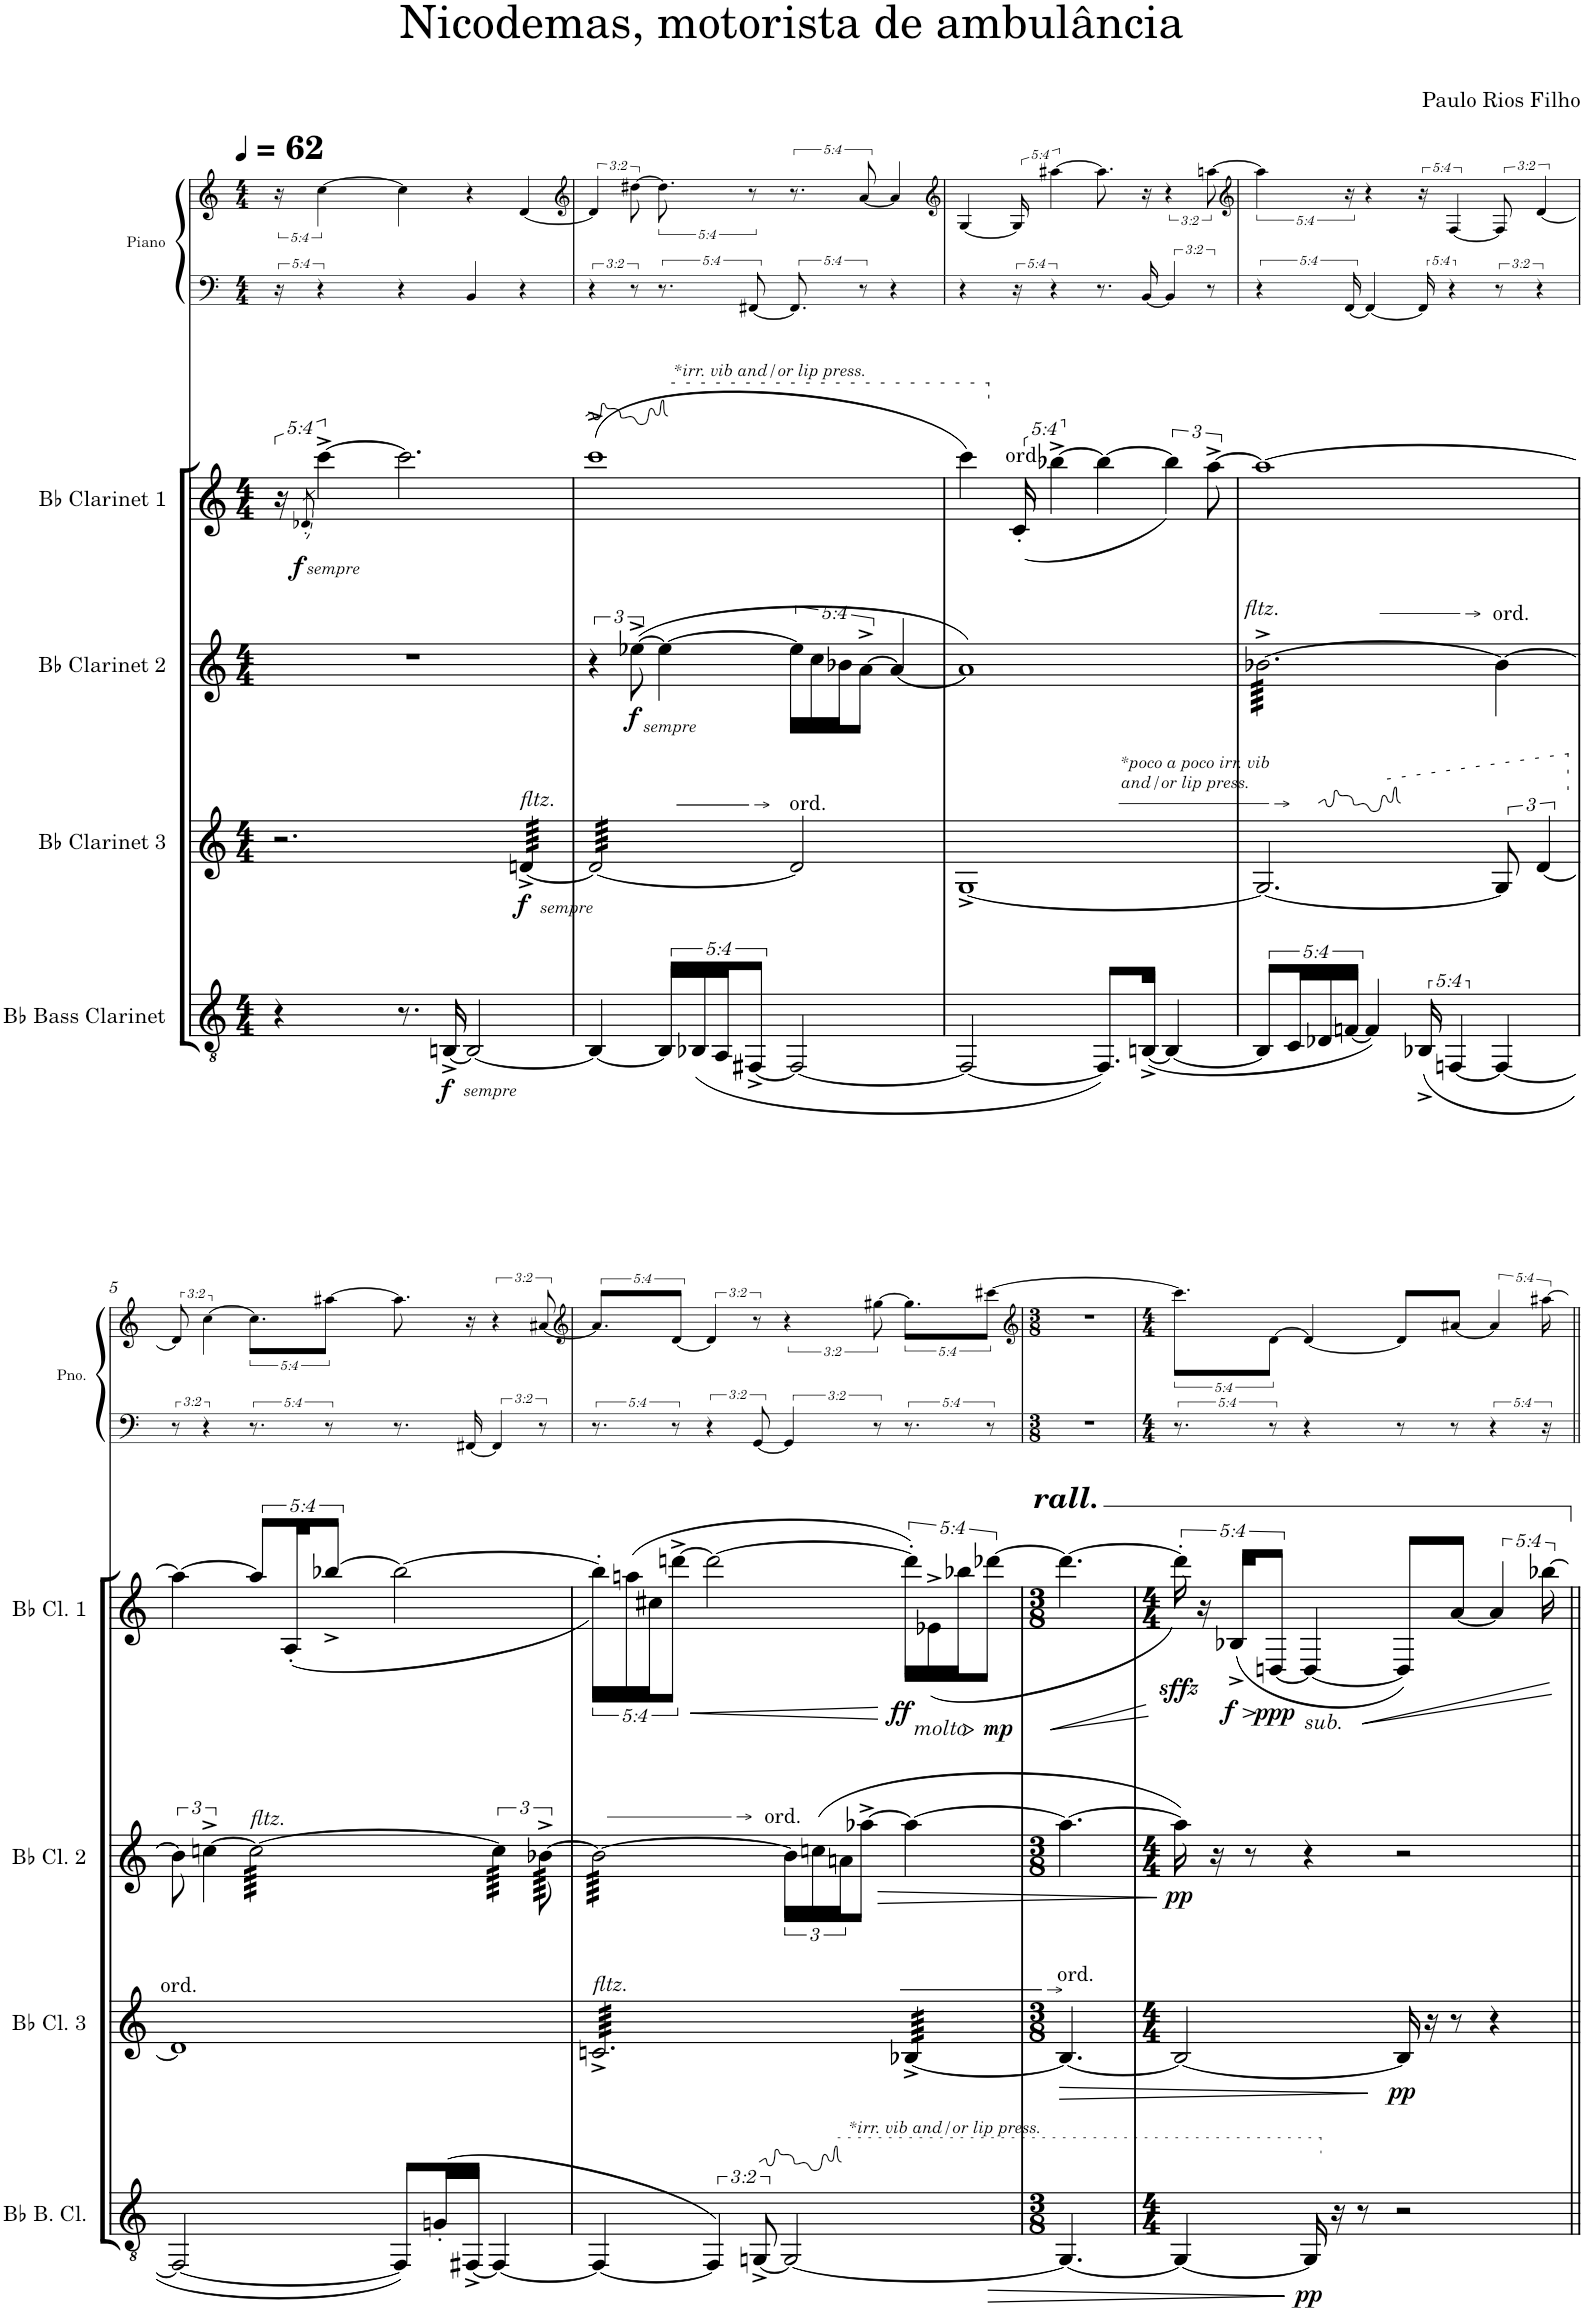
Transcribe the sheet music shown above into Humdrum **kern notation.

**kern	**dynam	**kern	**dynam	**kern	**dynam	**kern	**dynam	**kern	**kern
*part5	*part5	*part4	*part4	*part3	*part3	*part2	*part2	*part1	*part1
*staff6	*staff6	*staff5	*staff5	*staff4	*staff4	*staff3	*staff3	*staff2	*staff1
*I"Bb Bass Clarinet	*	*I"Bb Clarinet 3	*	*I"Bb Clarinet 2	*	*I"Bb Clarinet 1	*	*I"Piano	*
*I'Bb B. Cl.	*	*I'Bb Cl. 3	*	*I'Bb Cl. 2	*	*I'Bb Cl. 1	*	*I'Pno.	*
*	*	*	*	*	*	*	*	*stria5	*stria5
*clefGv2	*	*clefG2	*	*clefG2	*	*clefG2	*	*clefF4	*clefG2
*ITrd8c14	*	*ITrd1c2	*	*ITrd1c2	*	*ITrd1c2	*	*	*
*k[]	*	*k[]	*	*k[]	*	*k[]	*	*k[]	*k[]
*M4/4	*	*M4/4	*	*M4/4	*	*M4/4	*	*M4/4	*M4/4
*MM62	*	*MM62	*	*MM62	*	*MM62	*	*MM62	*MM62
=1	=1	=1	=1	=1	=1	=1	=1	=1	=1
4r	.	2.r	.	1r	.	20r	.	4r	20r
.	.	.	.	.	.	(8qd-X'/	.	.	.
!	!	!	!	!	!	!LO:TX:b:i:t=sempre	!	!	!
!	!	!	!	!	!	!	!LO:DY:b	!	!
.	.	.	.	.	.	[5ccc^\)	f	.	[5cc\
8.r	.	.	.	.	.	2.ccc\]	.	4r	4cc\]
!LO:TX:b:i:t=sempre	!	!	!	!	!	!	!	!	!
!	!LO:DY:b	!	!	!	!	!	!	!	!
[16BBn^/	f	.	.	.	.	.	.	.	.
2BB/_	.	.	.	.	.	.	.	4BB/	4r
!	!	!LO:TX:a:i:t=fltz.	!	!	!	!	!	!	!
!	!	!LO:TX:b:i:t=sempre	!	!	!	!	!	!	!
!	!	!	!LO:DY:b	!	!	!	!	!	!
*	*	*tremolo	*	*	*	*	*	*	*
.	.	[64dn^/LLLL	f	.	.	.	.	4r	[4d/
.	.	64dn^/	.	.	.	.	.	.	.
.	.	64dn^/	.	.	.	.	.	.	.
.	.	64dn^/	.	.	.	.	.	.	.
.	.	64dn^/	.	.	.	.	.	.	.
.	.	64dn^/	.	.	.	.	.	.	.
.	.	64dn^/	.	.	.	.	.	.	.
.	.	64dn^/	.	.	.	.	.	.	.
.	.	64dn^/	.	.	.	.	.	.	.
.	.	64dn^/	.	.	.	.	.	.	.
.	.	64dn^/	.	.	.	.	.	.	.
.	.	64dn^/	.	.	.	.	.	.	.
.	.	64dn^/	.	.	.	.	.	.	.
.	.	64dn^/	.	.	.	.	.	.	.
.	.	64dn^/	.	.	.	.	.	.	.
.	.	64dn^/JJJJ	.	.	.	.	.	.	.
=2	=2	=2	=2	=2	=2	=2	=2	=2	=2
*	*	*	*	*	*	*	*	*	*clefG2
!	!	!	!	!	!	!LO:TX:a:i:t=*irr. vib and/or lip press.	!	!	!
4BB/_	.	64d/LLLL	.	6r	.	(1ccc^	.	4r	6d/]
.	.	64d/	.	.	.	.	.	.	.
.	.	64d/	.	.	.	.	.	.	.
.	.	64d/	.	.	.	.	.	.	.
.	.	64d/	.	.	.	.	.	.	.
.	.	64d/	.	.	.	.	.	.	.
.	.	64d/	.	.	.	.	.	.	.
.	.	64d/	.	.	.	.	.	.	.
.	.	64d/	.	.	.	.	.	.	.
.	.	64d/	.	.	.	.	.	.	.
.	.	64d/	.	.	.	.	.	.	.
!	!	!	!	!	!LO:DY:b	!	!	!	!
.	.	.	.	([12ee-X^\	f	.	.	.	[12dd#X\
.	.	64d/	.	.	.	.	.	.	.
.	.	64d/	.	.	.	.	.	.	.
.	.	64d/	.	.	.	.	.	.	.
.	.	64d/	.	.	.	.	.	.	.
.	.	64d/	.	.	.	.	.	.	.
!	!	!	!	!LO:TX:b:i:t=sempre	!	!	!	!	!
20BB/LL]	.	64d/	.	4ee-\_	.	.	.	10.r	10.dd#\]
.	.	64d/	.	.	.	.	.	.	.
.	.	64d/	.	.	.	.	.	.	.
.	.	64d/	.	.	.	.	.	.	.
(<20BB-X/	.	.	.	.	.	.	.	.	.
.	.	64d/	.	.	.	.	.	.	.
.	.	64d/	.	.	.	.	.	.	.
.	.	64d/	.	.	.	.	.	.	.
20AA/J	.	.	.	.	.	.	.	.	.
.	.	64d/	.	.	.	.	.	.	.
.	.	64d/	.	.	.	.	.	.	.
.	.	64d/	.	.	.	.	.	.	.
[10FF#X^/J	.	.	.	.	.	.	.	[4FF#X/	4r
.	.	64d/	.	.	.	.	.	.	.
.	.	64d/	.	.	.	.	.	.	.
.	.	64d/	.	.	.	.	.	.	.
.	.	64d/	.	.	.	.	.	.	.
.	.	64d/	.	.	.	.	.	.	.
.	.	64d/JJJJ	.	.	.	.	.	.	.
*	*	*Xtremolo	*	*	*	*	*	*	*
!	!	!LO:TX:a:t=→	!	!	!	!	!	!	!
!	!	!LO:TX:a:t=ord.	!	!	!	!	!	!	!
2FF#/_	.	2d/]	.	20ee-\LL]	.	.	.	.	.
.	.	.	.	20cc\	.	.	.	.	.
.	.	.	.	20b-X\J	.	.	.	.	.
.	.	.	.	[10a^\J	.	.	.	10r	[10a/
.	.	.	.	4a/_	.	.	.	4r	4a/]
=3	=3	=3	=3	=3	=3	=3	=3	=3	=3
*	*	*	*	*	*	*	*	*	*clefG2
!	!	!LO:TX:a:i:t=*poco a poco irr. vib	!	!	!	!	!	!	!
!	!	!LO:TX:a:t=and/or lip press.	!	!	!	!	!	!	!
2FF#/_	.	[1G^	.	1a])	.	4ccc\)	.	4r	[4G/
!	!	!	!	!	!	!LO:TX:a:t=ord.	!	!	!
.	.	.	.	.	.	(<20c'/	.	4r	20G/]
.	.	.	.	.	.	[5bb-X^\	.	.	[5aa#X\
8.FF#/L])	.	.	.	.	.	4bb-\_	.	8.r	8.aa#\]
([16BBn^/Jk	.	.	.	.	.	.	.	[16BB/	16r
4BB/_	.	.	.	.	.	6bb-\])	.	6BB/]	6r
.	.	.	.	.	.	[12aa^\	.	12r	[12aan\
=4	=4	=4	=4	=4	=4	=4	=4	=4	=4
*	*	*	*	*	*	*	*	*	*clefG2
!	!	!	!	!LO:TX:a:i:t=fltz.	!	!	!	!	!
*	*	*	*	*tremolo	*	*	*	*	*
10BB/L]	.	2.G/_	.	[64b-X^\LLLL	.	1aa_	.	5r	5aa\]
.	.	.	.	64b-X^\	.	.	.	.	.
.	.	.	.	64b-X^\	.	.	.	.	.
.	.	.	.	64b-X^\	.	.	.	.	.
.	.	.	.	64b-X^\	.	.	.	.	.
.	.	.	.	64b-X^\	.	.	.	.	.
.	.	.	.	64b-X^\	.	.	.	.	.
20C/L	.	.	.	.	.	.	.	.	.
.	.	.	.	64b-X^\	.	.	.	.	.
.	.	.	.	64b-X^\	.	.	.	.	.
.	.	.	.	64b-X^\	.	.	.	.	.
20D-X/	.	.	.	.	.	.	.	.	.
.	.	.	.	64b-X^\	.	.	.	.	.
.	.	.	.	64b-X^\	.	.	.	.	.
.	.	.	.	64b-X^\	.	.	.	.	.
[20Fn/JJ	.	.	.	.	.	.	.	[20FF/	20r
.	.	.	.	64b-X^\	.	.	.	.	.
.	.	.	.	64b-X^\	.	.	.	.	.
.	.	.	.	64b-X^\	.	.	.	.	.
4F/])	.	.	.	64b-X^\	.	.	.	4FF/_	4r
.	.	.	.	64b-X^\	.	.	.	.	.
.	.	.	.	64b-X^\	.	.	.	.	.
.	.	.	.	64b-X^\	.	.	.	.	.
.	.	.	.	64b-X^\	.	.	.	.	.
.	.	.	.	64b-X^\	.	.	.	.	.
.	.	.	.	64b-X^\	.	.	.	.	.
.	.	.	.	64b-X^\	.	.	.	.	.
.	.	.	.	64b-X^\	.	.	.	.	.
.	.	.	.	64b-X^\	.	.	.	.	.
.	.	.	.	64b-X^\	.	.	.	.	.
.	.	.	.	64b-X^\	.	.	.	.	.
.	.	.	.	64b-X^\	.	.	.	.	.
.	.	.	.	64b-X^\	.	.	.	.	.
.	.	.	.	64b-X^\	.	.	.	.	.
.	.	.	.	64b-X^\	.	.	.	.	.
(20BB-X^/	.	.	.	64b-X^\	.	.	.	20FF/]	20r
.	.	.	.	64b-X^\	.	.	.	.	.
.	.	.	.	64b-X^\	.	.	.	.	.
.	.	.	.	64b-X^\	.	.	.	.	.
[5FFn/	.	.	.	.	.	.	.	5r	[5F/
.	.	.	.	64b-X^\	.	.	.	.	.
.	.	.	.	64b-X^\	.	.	.	.	.
.	.	.	.	64b-X^\	.	.	.	.	.
.	.	.	.	64b-X^\	.	.	.	.	.
.	.	.	.	64b-X^\	.	.	.	.	.
.	.	.	.	64b-X^\	.	.	.	.	.
.	.	.	.	64b-X^\	.	.	.	.	.
.	.	.	.	64b-X^\	.	.	.	.	.
.	.	.	.	64b-X^\	.	.	.	.	.
.	.	.	.	64b-X^\	.	.	.	.	.
.	.	.	.	64b-X^\	.	.	.	.	.
.	.	.	.	64b-X^\JJJJ	.	.	.	.	.
*	*	*	*	*Xtremolo	*	*	*	*	*
!	!	!	!	!LO:TX:a:t=→	!	!	!	!	!
!	!	!	!	!LO:TX:a:t=ord.	!	!	!	!	!
!	!	!LO:TX:a:t=→	!	!	!	!	!	!	!
4FF/_	.	12G/]	.	4b-\_	.	.	.	4r	12F/]
.	.	[6d/	.	.	.	.	.	.	[6d/
!!LO:LB:g=z
=5	=5	=5	=5	=5	=5	=5	=5	=5	=5
*	*	*	*	*	*	*	*	*	*clefG2
!	!	!LO:TX:a:t=ord.	!	!	!	!	!	!	!
2FF/_	.	1d]	.	12b-\]	.	4aa\_	.	4r	12d/]
.	.	.	.	[6ccn^\	.	.	.	.	[6cc\
!	!	!	!	!LO:TX:a:i:t=fltz.	!	!	!	!	!
*	*	*	*	*tremolo	*	*	*	*	*
.	.	.	.	64cc\LLLL	.	10aa/L]	.	4r	10.cc\L]
.	.	.	.	64cc\	.	.	.	.	.
.	.	.	.	64cc\	.	.	.	.	.
.	.	.	.	64cc\	.	.	.	.	.
.	.	.	.	64cc\	.	.	.	.	.
.	.	.	.	64cc\	.	.	.	.	.
.	.	.	.	64cc\	.	.	.	.	.
.	.	.	.	.	.	(<20A'/K	.	.	.
.	.	.	.	64cc\	.	.	.	.	.
.	.	.	.	64cc\	.	.	.	.	.
.	.	.	.	64cc\	.	.	.	.	.
.	.	.	.	.	.	[10bb-X^/J	.	.	[10aa#X\J
.	.	.	.	64cc\	.	.	.	.	.
.	.	.	.	64cc\	.	.	.	.	.
.	.	.	.	64cc\	.	.	.	.	.
.	.	.	.	64cc\	.	.	.	.	.
.	.	.	.	64cc\	.	.	.	.	.
.	.	.	.	64cc\	.	.	.	.	.
8FF/L])	.	.	.	64cc\	.	2bb-\_	.	8.r	8.aa#\]
.	.	.	.	64cc\	.	.	.	.	.
.	.	.	.	64cc\	.	.	.	.	.
.	.	.	.	64cc\	.	.	.	.	.
.	.	.	.	64cc\	.	.	.	.	.
.	.	.	.	64cc\	.	.	.	.	.
.	.	.	.	64cc\	.	.	.	.	.
.	.	.	.	64cc\	.	.	.	.	.
(>16Gn'/L	.	.	.	64cc\	.	.	.	.	.
.	.	.	.	64cc\	.	.	.	.	.
.	.	.	.	64cc\	.	.	.	.	.
.	.	.	.	64cc\	.	.	.	.	.
[16FF#X^/JJ	.	.	.	64cc\	.	.	.	[16FF#X/	16r
.	.	.	.	64cc\	.	.	.	.	.
.	.	.	.	64cc\	.	.	.	.	.
.	.	.	.	64cc\JJJJ	.	.	.	.	.
4FF#/_	.	.	.	96cc\]LLLL	.	.	.	6FF#/]	6r
.	.	.	.	96cc\	.	.	.	.	.
.	.	.	.	96cc\	.	.	.	.	.
.	.	.	.	96cc\	.	.	.	.	.
.	.	.	.	96cc\	.	.	.	.	.
.	.	.	.	96cc\	.	.	.	.	.
.	.	.	.	96cc\	.	.	.	.	.
.	.	.	.	96cc\	.	.	.	.	.
.	.	.	.	96cc\	.	.	.	.	.
.	.	.	.	96cc\	.	.	.	.	.
.	.	.	.	96cc\	.	.	.	.	.
.	.	.	.	96cc\	.	.	.	.	.
.	.	.	.	96cc\	.	.	.	.	.
.	.	.	.	96cc\	.	.	.	.	.
.	.	.	.	96cc\	.	.	.	.	.
.	.	.	.	96cc\JJJJ	.	.	.	.	.
.	.	.	.	[192b-X^\	.	.	.	12r	[12a#X/
.	.	.	.	192b-X^\	.	.	.	.	.
.	.	.	.	192b-X^\	.	.	.	.	.
.	.	.	.	192b-X^\	.	.	.	.	.
.	.	.	.	192b-X^\	.	.	.	.	.
.	.	.	.	192b-X^\	.	.	.	.	.
.	.	.	.	192b-X^\	.	.	.	.	.
.	.	.	.	192b-X^\	.	.	.	.	.
.	.	.	.	192b-X^\	.	.	.	.	.
.	.	.	.	192b-X^\	.	.	.	.	.
.	.	.	.	192b-X^\	.	.	.	.	.
.	.	.	.	192b-X^\	.	.	.	.	.
.	.	.	.	192b-X^\	.	.	.	.	.
.	.	.	.	192b-X^\	.	.	.	.	.
.	.	.	.	192b-X^\	.	.	.	.	.
.	.	.	.	192b-X^\	.	.	.	.	.
=6	=6	=6	=6	=6	=6	=6	=6	=6	=6
*	*	*	*	*	*	*	*	*	*clefG2
!	!	!LO:TX:a:i:t=fltz.	!	!	!	!	!	!	!
*	*	*tremolo	*	*	*	*	*	*	*
4FF#/_	.	64cn^/LLLL	.	64b-\LLLL	.	20bb-'\LL])	.	4r	10.a#/L]
.	.	64cn^/	.	64b-\	.	.	.	.	.
.	.	64cn^/	.	64b-\	.	.	.	.	.
.	.	64cn^/	.	64b-\	.	.	.	.	.
.	.	.	.	.	.	(20aan\	.	.	.
.	.	64cn^/	.	64b-\	.	.	.	.	.
.	.	64cn^/	.	64b-\	.	.	.	.	.
.	.	64cn^/	.	64b-\	.	.	.	.	.
.	.	.	.	.	.	20cc#X\J	.	.	.
.	.	64cn^/	.	64b-\	.	.	.	.	.
.	.	64cn^/	.	64b-\	.	.	.	.	.
.	.	64cn^/	.	64b-\	.	.	.	.	.
.	.	.	.	.	.	[10dddn^\J	.	.	[10d/J
.	.	64cn^/	.	64b-\	.	.	.	.	.
.	.	64cn^/	.	64b-\	.	.	.	.	.
.	.	64cn^/	.	64b-\	.	.	.	.	.
.	.	64cn^/	.	64b-\	.	.	.	.	.
.	.	64cn^/	.	64b-\	.	.	.	.	.
.	.	64cn^/	.	64b-\	.	.	.	.	.
!	!	!	!	!	!	!	!LO:HP:b	!	!
6FF#/])	.	64cn^/	.	64b-\	.	2ddd\_	<	6r	6d/]
.	.	64cn^/	.	64b-\	.	.	.	.	.
.	.	64cn^/	.	64b-\	.	.	.	.	.
.	.	64cn^/	.	64b-\	.	.	.	.	.
.	.	64cn^/	.	64b-\	.	.	.	.	.
.	.	64cn^/	.	64b-\	.	.	.	.	.
.	.	64cn^/	.	64b-\	.	.	.	.	.
.	.	64cn^/	.	64b-\	.	.	.	.	.
.	.	64cn^/	.	64b-\	.	.	.	.	.
.	.	64cn^/	.	64b-\	.	.	.	.	.
.	.	64cn^/	.	64b-\	.	.	.	.	.
[12GGn^/	.	.	.	.	.	.	.	[4GG/	4r
.	.	64cn^/	.	64b-\	.	.	.	.	.
.	.	64cn^/	.	64b-\	.	.	.	.	.
.	.	64cn^/	.	64b-\	.	.	.	.	.
.	.	64cn^/	.	64b-\	.	.	.	.	.
.	.	64cn^/	.	64b-\JJJJ	.	.	.	.	.
*	*	*	*	*Xtremolo	*	*	*	*	*
!	!	!	!	!LO:TX:a:t=→	!	!	!	!	!
!	!	!	!	!LO:TX:a:t=ord.	!	!	!	!	!
!LO:TX:a:i:t=*irr. vib and/or lip press.	!	!	!	!	!	!	!	!	!
!	!LO:HP:b	!	!	!	!	!	!	!	!
2GG/_	>	64cn^/	.	24b-\LL]	.	.	.	.	.
.	.	64cn^/	.	.	.	.	.	.	.
.	.	64cn^/	.	.	.	.	.	.	.
.	.	.	.	(24ccn\	.	.	.	.	.
.	.	64cn^/	.	.	.	.	.	.	.
.	.	64cn^/	.	.	.	.	.	.	.
.	.	64cn^/	.	.	.	.	.	.	.
.	.	.	.	24an\J	.	.	.	.	.
.	.	64cn^/	.	.	.	.	.	.	.
.	.	64cn^/	.	.	.	.	.	.	.
!	!	!	!	!	!LO:HP:b	!	!	!	!
.	.	64cn^/	.	[8aa-X^\J	>	.	.	.	.
.	.	64cn^/	.	.	.	.	.	.	.
.	.	64cn^/	.	.	.	.	.	.	.
.	.	.	.	.	.	.	.	12r	[12gg#X\
.	.	64cn^/	.	.	.	.	.	.	.
.	.	64cn^/	.	.	.	.	.	.	.
.	.	64cn^/	.	.	.	.	.	.	.
.	.	64cn^/	.	.	.	.	.	.	.
.	.	64cn^/JJJJ	.	.	.	.	.	.	.
!	!	!	!	!	!	!	!LO:DY:n=1:b	!	!
.	.	[64B-X^/LLLL	.	4aa-\_	.	20ddd'\LL])	[ ff	4r	10.gg#\L]
.	.	64B-X^/	.	.	.	.	.	.	.
.	.	64B-X^/	.	.	.	.	.	.	.
.	.	64B-X^/	.	.	.	.	.	.	.
!	!	!	!	!	!	!LO:TX:b:i:t=molto	!	!	!
!	!	!	!	!	!	!	!LO:HP:b	!	!
.	.	.	.	.	.	(<20e-X^\	>	.	.
.	.	64B-X^/	.	.	.	.	.	.	.
.	.	64B-X^/	.	.	.	.	.	.	.
.	.	64B-X^/	.	.	.	.	.	.	.
.	.	.	.	.	.	20bb-X\J	.	.	.
.	.	64B-X^/	.	.	.	.	.	.	.
.	.	64B-X^/	.	.	.	.	.	.	.
.	.	64B-X^/	.	.	.	.	.	.	.
!	!	!	!	!	!	!	!LO:HP:n=1:b	!	!
!	!	!	!	!	!	!	!LO:DY:n=2:b	!	!
.	.	.	.	.	.	[10ddd-X\J	] < mp	.	[10ccc#X\J
.	.	64B-X^/	.	.	.	.	.	.	.
.	.	64B-X^/	.	.	.	.	.	.	.
.	.	64B-X^/	.	.	.	.	.	.	.
.	.	64B-X^/	.	.	.	.	.	.	.
.	.	64B-X^/	.	.	.	.	.	.	.
.	.	64B-X^/JJJJ	.	.	.	.	.	.	.
*	*	*Xtremolo	*	*	*	*	*	*	*
=7	=7	=7	=7	=7	=7	=7	=7	=7	=7
*	*	*	*	*	*	*	*	*	*clefG2
*M3/8	*	*M3/8	*	*M3/8	*	*M3/8	*	*M3/8	*M3/8
!	!	!	!	!	!	!LO:TX:a:Bi:t=rall.	!	!	!
!	!	!LO:TX:a:t=ord.	!	!	!	!	!	!	!
!	!	!	!LO:HP:b	!	!	!	!	!	!
4.GG/_	.	4.B-/_	>	4.aa-\_	.	4.ddd-\_	.	4.r	4.r
.	.	.	.	.	]	.	.	.	.
!	!	!LO:TX:a:t=→	!	!	!	!	!	!	!
=8	=8	=8	=8	=8	=8	=8	=8	=8	=8
*M4/4	*	*M4/4	*	*M4/4	*	*M4/4	*	*M4/4	*M4/4
!	!	!	!	!	!LO:DY:b	!	!LO:DY:b	!	!
4GG/_	.	2B-/_	.	16aa-\])	pp	20ddd-'\])	sffz	4r	10.ccc#\L]
.	.	.	.	.	.	20r	[	.	.
.	.	.	.	16r	.	.	.	.	.
!	!	!	!	!	!	!	!LO:DY:b	!	!
.	.	.	.	.	.	(<20B-X^/KL	f	.	.
.	.	.	.	8r	.	.	.	.	.
!	!	!	!	!	!	!	!LO:DY:b	!	!
.	.	.	.	.	.	[10Dn/J	ppp	.	[10d\J
!	!	!	!	!	!	!LO:TX:b:i:t=sub.	!	!	!
!	!LO:DY:n=1:b	!	!	!	!	!	!	!	!
16GG/]	] pp	.	.	4r	.	4D/_	.	4r	4d/_
16r	.	.	.	.	.	.	.	.	.
8r	.	.	.	.	.	.	.	.	.
!	!	!	!LO:DY:n=1:b	!	!	!	!	!	!
2r	.	16B-/]	] pp	2r	.	8D/L])	.	8r	8d/L]
.	.	16r	.	.	.	.	.	.	.
.	.	8r	.	.	.	[8a/J	.	8r	[8a#X/J
.	.	4r	.	.	.	5a/]	.	4r	5a#/]
.	.	.	.	.	.	[20bb-X\	.	.	[20aa#X\
=||	=||	=||	=||	=||	=||	=||	=||	=||	=||
*-	*-	*-	*-	*-	*-	*-	*-	*-	*-
